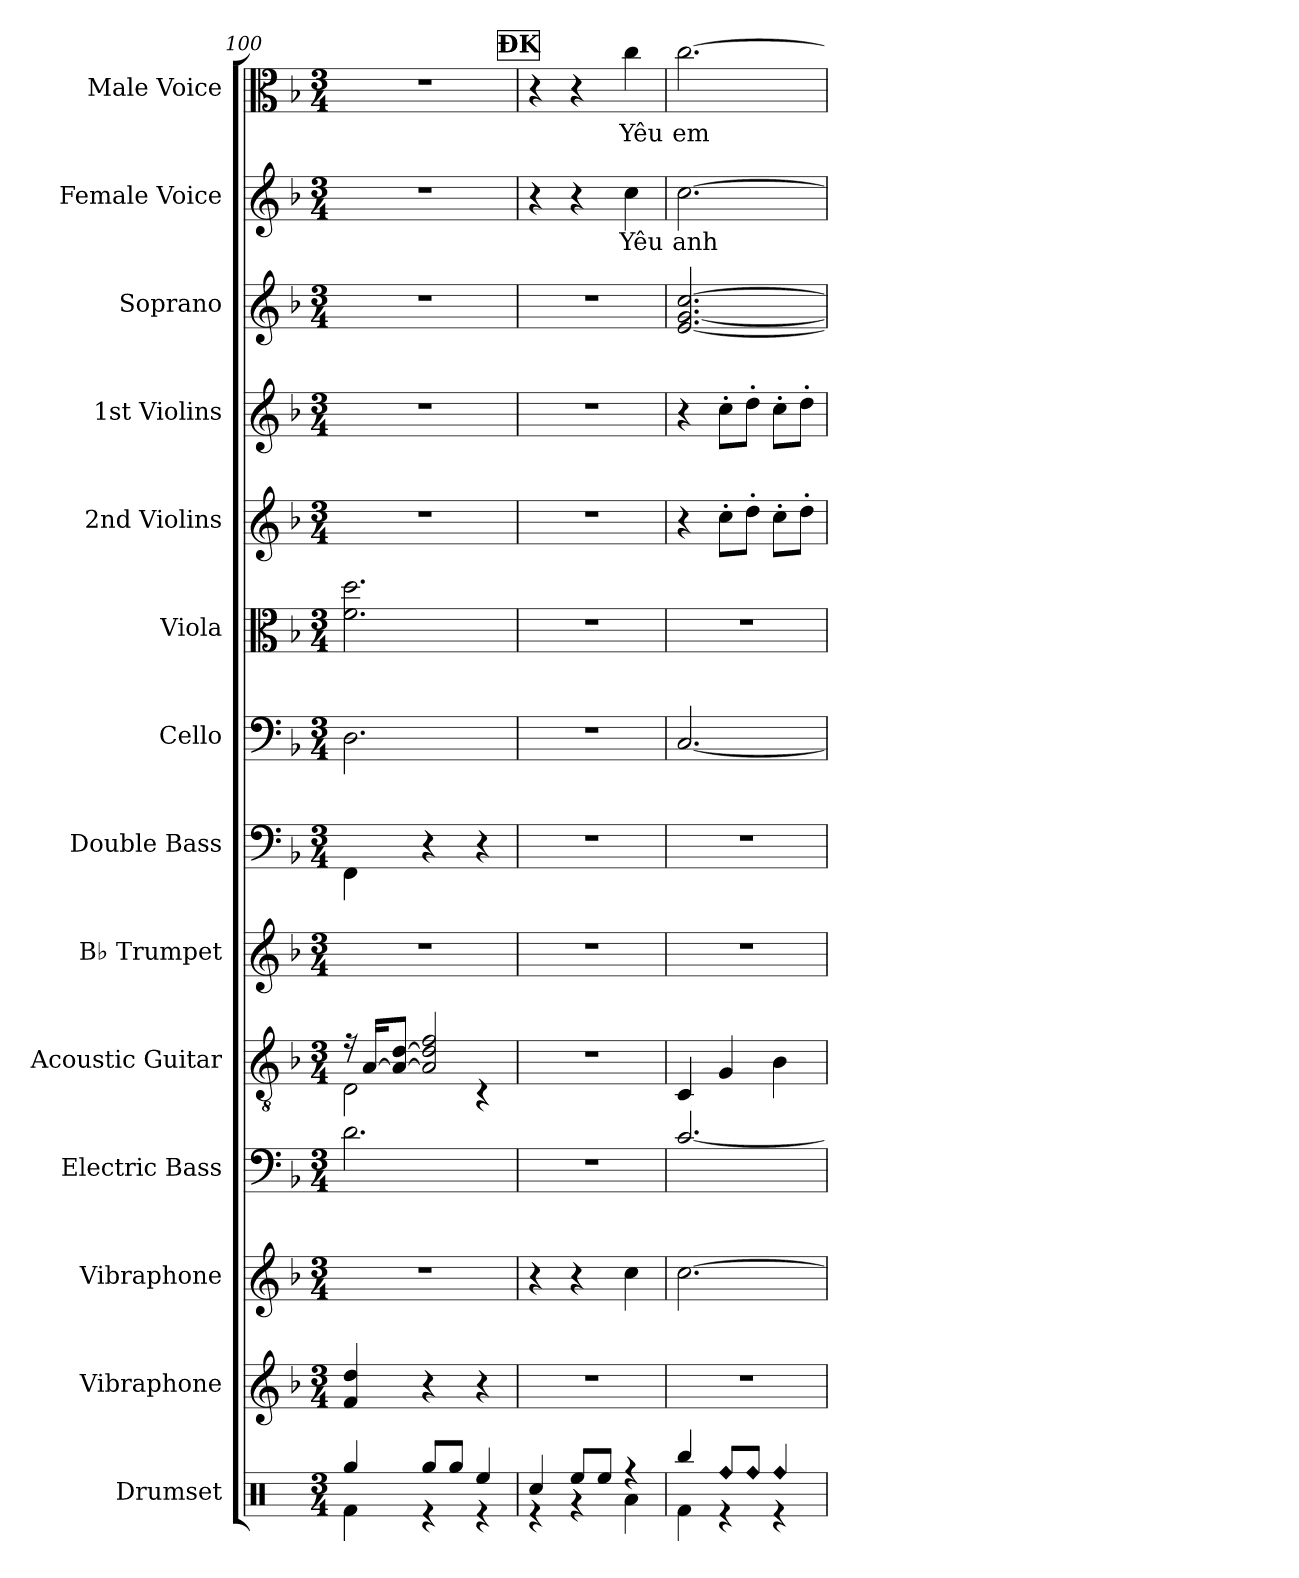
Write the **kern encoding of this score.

**kern	**kern	**kern	**kern	**kern	**kern	**kern	**kern	**kern	**kern	**kern	**kern	**kern	**text	**kern	**text
*part14	*part13	*part12	*part11	*part10	*part9	*part8	*part7	*part6	*part5	*part4	*part3	*part2	*part2	*part1	*part1
*staff14	*staff13	*staff12	*staff11	*staff10	*staff9	*staff8	*staff7	*staff6	*staff5	*staff4	*staff3	*staff2	*staff2	*staff1	*staff1
*I"Drumset	*I"Vibraphone	*I"Vibraphone	*I"Electric Bass	*I"Acoustic Guitar	*I"B♭ Trumpet	*I"Double Bass	*I"Cello	*I"Viola	*I"2nd Violins	*I"1st Violins	*I"Soprano	*I"Female Voice	*	*I"Male Voice	*
*I'D. Set	*I'Vib.	*I'Vib.	*I'El. B.	*I'Guit.	*I'B♭ Tpt.	*I'Db.	*I'Cel.	*I'Vla.	*I'2nd Vln.	*I'1st Vln.	*I'S.	*I'F.	*	*I'M.	*
*clefX	*clefG2	*clefG2	*clefF4	*clefGv2	*clefG2	*clefF4	*clefF4	*clefC3	*clefG2	*clefG2	*clefG2	*clefG2	*	*clefC3	*
*	*	*	*ITrd7c12	*	*ITrd1c2	*ITrd7c12	*	*	*	*	*	*	*	*	*
*k[]	*k[b-]	*k[b-]	*k[b-]	*k[b-]	*k[b-e-a-]	*k[b-]	*k[b-]	*k[b-]	*k[b-]	*k[b-]	*k[b-]	*k[b-]	*	*k[b-]	*
*	*F:	*F:	*	*F:	*E-:	*	*F:	*F:	*F:	*F:	*F:	*F:	*	*F:	*
*M3/4	*M3/4	*M3/4	*M3/4	*M3/4	*M3/4	*M3/4	*M3/4	*M3/4	*M3/4	*M3/4	*M3/4	*M3/4	*	*M3/4	*
=100	=100	=100	=100	=100	=100	=100	=100	=100	=100	=100	=100	=100	=100	=100	=100
*^	*	*	*	*^	*	*	*	*	*	*	*	*	*	*	*
4Rgg/	4Rf\	4f/ 4dd/	2.r	2.D\	16r	2D\	2.r	4FFF\	2.D\	2.f\ 2.dd\	2.r	2.r	2.r	2.r	.	2.r	.
.	.	.	.	.	[16A/KL	.	.	.	.	.	.	.	.	.	.	.	.
.	.	.	.	.	8A/_ [8d/J	.	.	.	.	.	.	.	.	.	.	.	.
8Rgg/L	4r	4r	.	.	2A/] 2d/] 2f/	.	.	4r	.	.	.	.	.	.	.	.	.
8Rgg/J	.	.	.	.	.	.	.	.	.	.	.	.	.	.	.	.	.
4Ree/	4r	4r	.	.	.	4r	.	4r	.	.	.	.	.	.	.	.	.
*	*	*	*	*	*v	*v	*	*	*	*	*	*	*	*	*	*	*
!!LO:REH:place=s1:a:B:fs=14:t=ĐK
=101	=101	=101	=101	=101	=101	=101	=101	=101	=101	=101	=101	=101	=101	=101	=101	=101
4Rcc/	4r	2.r	4r	2.r	2.r	2.r	2.r	2.r	2.r	2.r	2.r	2.r	4r	.	4r	.
8Ree/L	4r	.	4r	.	.	.	.	.	.	.	.	.	4r	.	4r	.
8Ree/J	.	.	.	.	.	.	.	.	.	.	.	.	.	.	.	.
!	!	!	!	!	!	!	!	!	!	!	!	!	!	!LO:LY:b	!	!LO:LY:b
4r	4Ra\	.	4cc\	.	.	.	.	.	.	.	.	.	4cc\	Yêu	4cc\	Yêu
!!LO:PB:g=z
=102	=102	=102	=102	=102	=102	=102	=102	=102	=102	=102	=102	=102	=102	=102	=102	=102
!	!	!	!	!	!	!	!	!	!	!	!	!	!	!LO:LY:b	!	!LO:LY:b
4Rbb/	4Rf\	2.r	[2.cc\	[2.C/	4C/	2.r	2.r	[2.C/	2.r	4r	4r	[2.e/ [2.g/ [2.cc/	[2.cc\	anh	[2.cc\	em
!LO:N:head=diamond	!	!	!	!	!	!	!	!	!	!	!	!	!	!	!	!
8Rff/L	4r	.	.	.	4G/	.	.	.	.	8cc'\L	8cc'\L	.	.	.	.	.
!LO:N:head=diamond	!	!	!	!	!	!	!	!	!	!	!	!	!	!	!	!
8Rff/J	.	.	.	.	.	.	.	.	.	8dd'\J	8dd'\J	.	.	.	.	.
!LO:N:head=diamond	!	!	!	!	!	!	!	!	!	!	!	!	!	!	!	!
4Rff/	4r	.	.	.	4B-\	.	.	.	.	8cc'\L	8cc'\L	.	.	.	.	.
.	.	.	.	.	.	.	.	.	.	8dd'\J	8dd'\J	.	.	.	.	.
*v	*v	*	*	*	*	*	*	*	*	*	*	*	*	*	*	*
=	=	=	=	=	=	=	=	=	=	=	=	=	=	=	=
*-	*-	*-	*-	*-	*-	*-	*-	*-	*-	*-	*-	*-	*-	*-	*-
